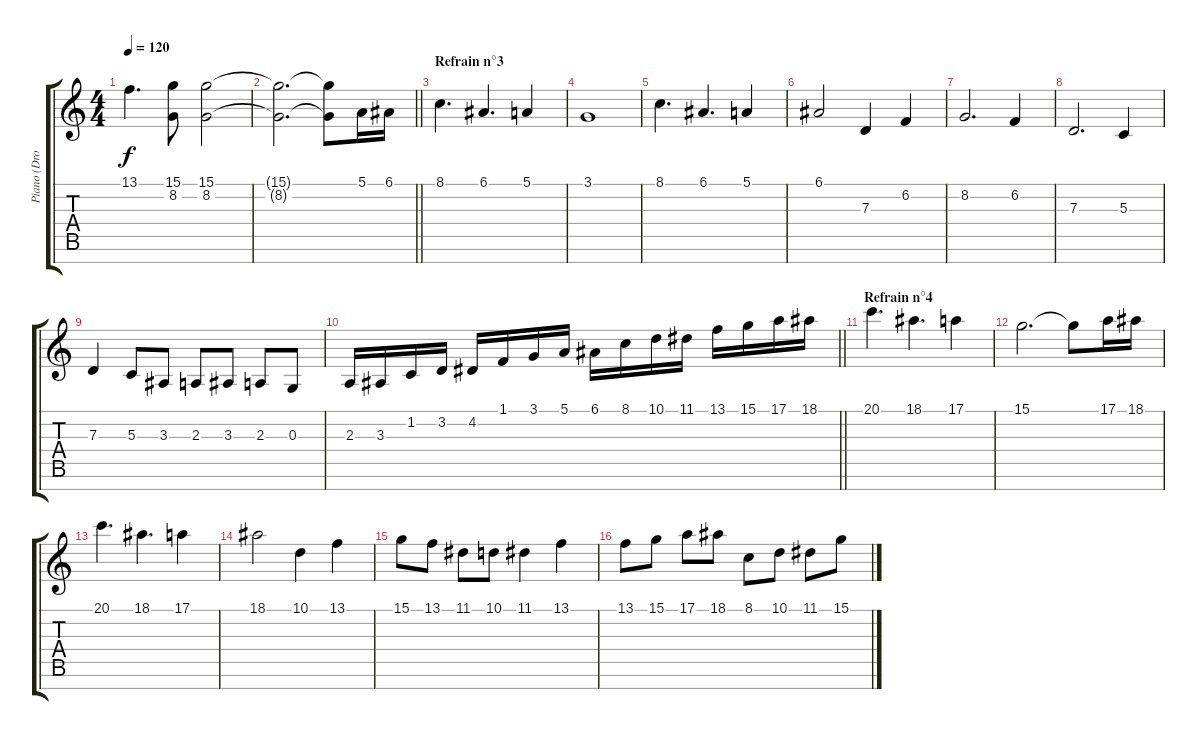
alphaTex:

\track ("Piano (Droite Moyenne)" "Piano (Dro") {instrument acousticgrandpiano}
\staff {score tabs}
\tuning (E4 B3 G3 D3 A2 E2 B1) {hide}
\ts (4 4)
\tempo 120
\clef g2
\ks c
13.1.4{d dy f} (15.1 8.2).8 (15.1 8.2).2 |
\barLineRight lightlight
(15.1{t} 8.2{t}).2{d} (15.1{t} 8.2{t}).8 5.1.16 6.1.16 |
\section ("" "Refrain n°3")
8.1.4{d} 6.1.4{d} 5.1.4 |
3.1.1 |
8.1.4{d} 6.1.4{d} 5.1.4 |
6.1.2 7.3.4 6.2.4 |
8.2.2{d} 6.2.4 |
7.3.2{d} 5.3.4 |
7.3.4 5.3.8 3.3.8 2.3.8 3.3.8 2.3.8 0.3.8 |
\barLineRight lightlight
2.3.16 3.3.16 1.2.16 3.2.16 4.2.16 1.1.16 3.1.16 5.1.16 6.1.16 8.1.16 10.1.16 11.1.16 13.1.16 15.1.16 17.1.16 18.1.16 |
\section ("" "Refrain n°4")
20.1.4{d} 18.1.4{d} 17.1.4 |
15.1.2{d} 15.1{t}.8 17.1.16 18.1.16 |
20.1.4{d} 18.1.4{d} 17.1.4 |
18.1.2 10.1.4 13.1.4 |
15.1.8 13.1.8 11.1.8 10.1.8 11.1.4 13.1.4 |
13.1.8 15.1.8 17.1.8 18.1.8 8.1.8 10.1.8 11.1.8 15.1.8
